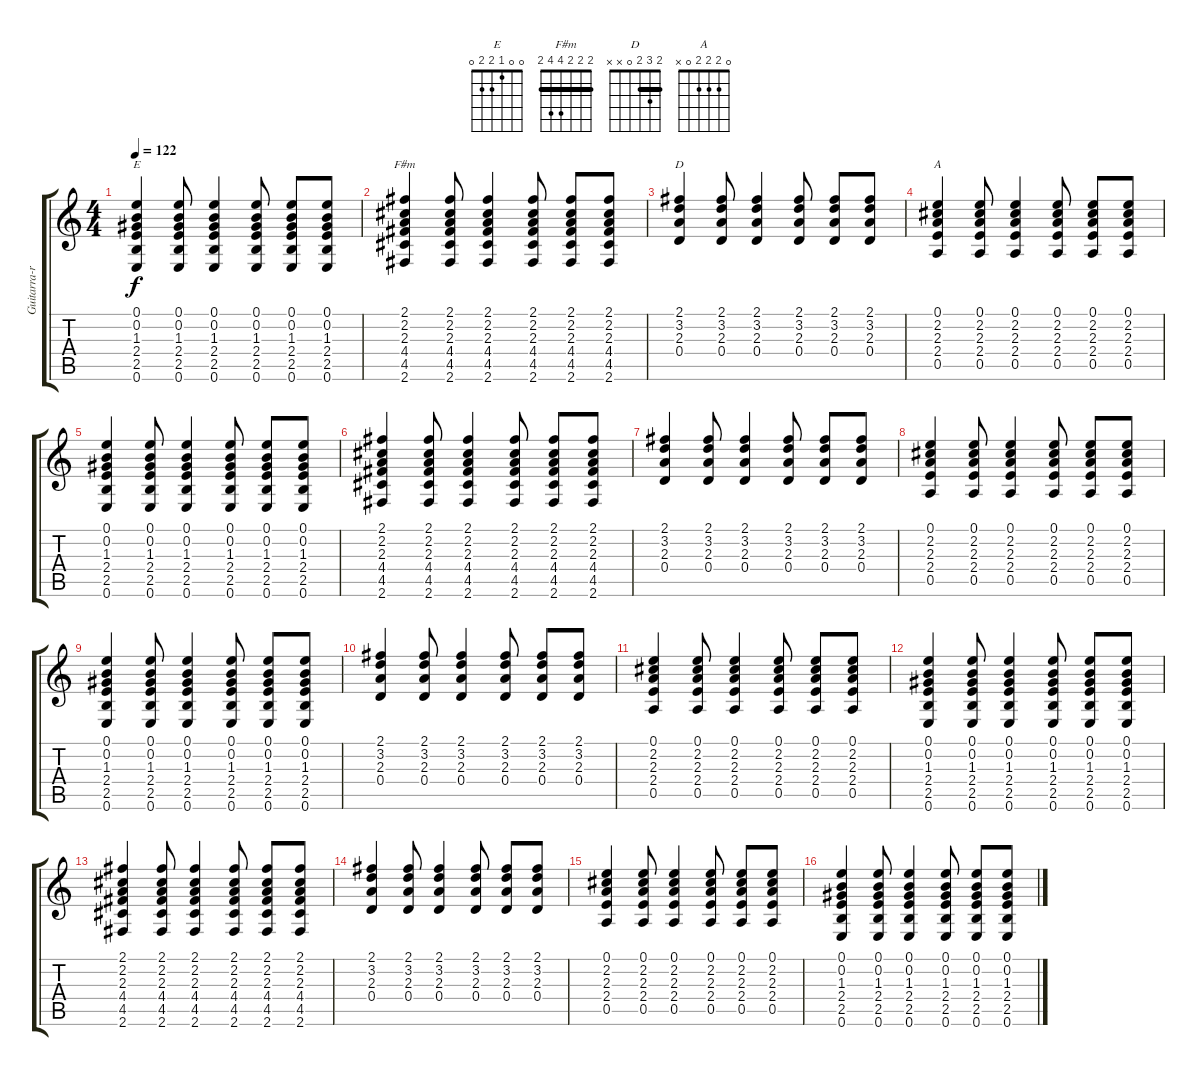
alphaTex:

\track ("Guitarra-ritmica" "Guitarra-r") {instrument acousticguitarsteel}
\staff {score tabs}
\tuning (E4 B3 G3 D3 A2 E2) {hide}
\chord ("E" 0 0 1 2 2 0)
\chord ("F#m" 2 2 2 4 4 2) {barre 2}
\chord ("D" 2 3 2 0 x x) {barre 2}
\chord ("A" 0 2 2 2 0 x)
\ts (4 4)
\tempo 122
\clef g2
\ks c
(0.1 0.2 1.3 2.4 2.5 0.6).4{ch "E" dy f} (0.1 0.2 1.3 2.4 2.5 0.6).8 (0.1 0.2 1.3 2.4 2.5 0.6).4 (0.1 0.2 1.3 2.4 2.5 0.6).8 (0.1 0.2 1.3 2.4 2.5 0.6).8 (0.1 0.2 1.3 2.4 2.5 0.6).8 |
(2.1 2.2 2.3 4.4 4.5 2.6).4{ch "F#m"} (2.1 2.2 2.3 4.4 4.5 2.6).8 (2.1 2.2 2.3 4.4 4.5 2.6).4 (2.1 2.2 2.3 4.4 4.5 2.6).8 (2.1 2.2 2.3 4.4 4.5 2.6).8 (2.1 2.2 2.3 4.4 4.5 2.6).8 |
(2.1 3.2 2.3 0.4).4{ch "D"} (2.1 3.2 2.3 0.4).8 (2.1 3.2 2.3 0.4).4 (2.1 3.2 2.3 0.4).8 (2.1 3.2 2.3 0.4).8 (2.1 3.2 2.3 0.4).8 |
(0.1 2.2 2.3 2.4 0.5).4{ch "A"} (0.1 2.2 2.3 2.4 0.5).8 (0.1 2.2 2.3 2.4 0.5).4 (0.1 2.2 2.3 2.4 0.5).8 (0.1 2.2 2.3 2.4 0.5).8 (0.1 2.2 2.3 2.4 0.5).8 |
(0.1 0.2 1.3 2.4 2.5 0.6).4 (0.1 0.2 1.3 2.4 2.5 0.6).8 (0.1 0.2 1.3 2.4 2.5 0.6).4 (0.1 0.2 1.3 2.4 2.5 0.6).8 (0.1 0.2 1.3 2.4 2.5 0.6).8 (0.1 0.2 1.3 2.4 2.5 0.6).8 |
(2.1 2.2 2.3 4.4 4.5 2.6).4 (2.1 2.2 2.3 4.4 4.5 2.6).8 (2.1 2.2 2.3 4.4 4.5 2.6).4 (2.1 2.2 2.3 4.4 4.5 2.6).8 (2.1 2.2 2.3 4.4 4.5 2.6).8 (2.1 2.2 2.3 4.4 4.5 2.6).8 |
(2.1 3.2 2.3 0.4).4 (2.1 3.2 2.3 0.4).8 (2.1 3.2 2.3 0.4).4 (2.1 3.2 2.3 0.4).8 (2.1 3.2 2.3 0.4).8 (2.1 3.2 2.3 0.4).8 |
(0.1 2.2 2.3 2.4 0.5).4 (0.1 2.2 2.3 2.4 0.5).8 (0.1 2.2 2.3 2.4 0.5).4 (0.1 2.2 2.3 2.4 0.5).8 (0.1 2.2 2.3 2.4 0.5).8 (0.1 2.2 2.3 2.4 0.5).8 |
(0.1 0.2 1.3 2.4 2.5 0.6).4 (0.1 0.2 1.3 2.4 2.5 0.6).8 (0.1 0.2 1.3 2.4 2.5 0.6).4 (0.1 0.2 1.3 2.4 2.5 0.6).8 (0.1 0.2 1.3 2.4 2.5 0.6).8 (0.1 0.2 1.3 2.4 2.5 0.6).8 |
(2.1 3.2 2.3 0.4).4 (2.1 3.2 2.3 0.4).8 (2.1 3.2 2.3 0.4).4 (2.1 3.2 2.3 0.4).8 (2.1 3.2 2.3 0.4).8 (2.1 3.2 2.3 0.4).8 |
(0.1 2.2 2.3 2.4 0.5).4 (0.1 2.2 2.3 2.4 0.5).8 (0.1 2.2 2.3 2.4 0.5).4 (0.1 2.2 2.3 2.4 0.5).8 (0.1 2.2 2.3 2.4 0.5).8 (0.1 2.2 2.3 2.4 0.5).8 |
(0.1 0.2 1.3 2.4 2.5 0.6).4 (0.1 0.2 1.3 2.4 2.5 0.6).8 (0.1 0.2 1.3 2.4 2.5 0.6).4 (0.1 0.2 1.3 2.4 2.5 0.6).8 (0.1 0.2 1.3 2.4 2.5 0.6).8 (0.1 0.2 1.3 2.4 2.5 0.6).8 |
(2.1 2.2 2.3 4.4 4.5 2.6).4 (2.1 2.2 2.3 4.4 4.5 2.6).8 (2.1 2.2 2.3 4.4 4.5 2.6).4 (2.1 2.2 2.3 4.4 4.5 2.6).8 (2.1 2.2 2.3 4.4 4.5 2.6).8 (2.1 2.2 2.3 4.4 4.5 2.6).8 |
(2.1 3.2 2.3 0.4).4 (2.1 3.2 2.3 0.4).8 (2.1 3.2 2.3 0.4).4 (2.1 3.2 2.3 0.4).8 (2.1 3.2 2.3 0.4).8 (2.1 3.2 2.3 0.4).8 |
(0.1 2.2 2.3 2.4 0.5).4 (0.1 2.2 2.3 2.4 0.5).8 (0.1 2.2 2.3 2.4 0.5).4 (0.1 2.2 2.3 2.4 0.5).8 (0.1 2.2 2.3 2.4 0.5).8 (0.1 2.2 2.3 2.4 0.5).8 |
(0.1 0.2 1.3 2.4 2.5 0.6).4 (0.1 0.2 1.3 2.4 2.5 0.6).8 (0.1 0.2 1.3 2.4 2.5 0.6).4 (0.1 0.2 1.3 2.4 2.5 0.6).8 (0.1 0.2 1.3 2.4 2.5 0.6).8 (0.1 0.2 1.3 2.4 2.5 0.6).8
